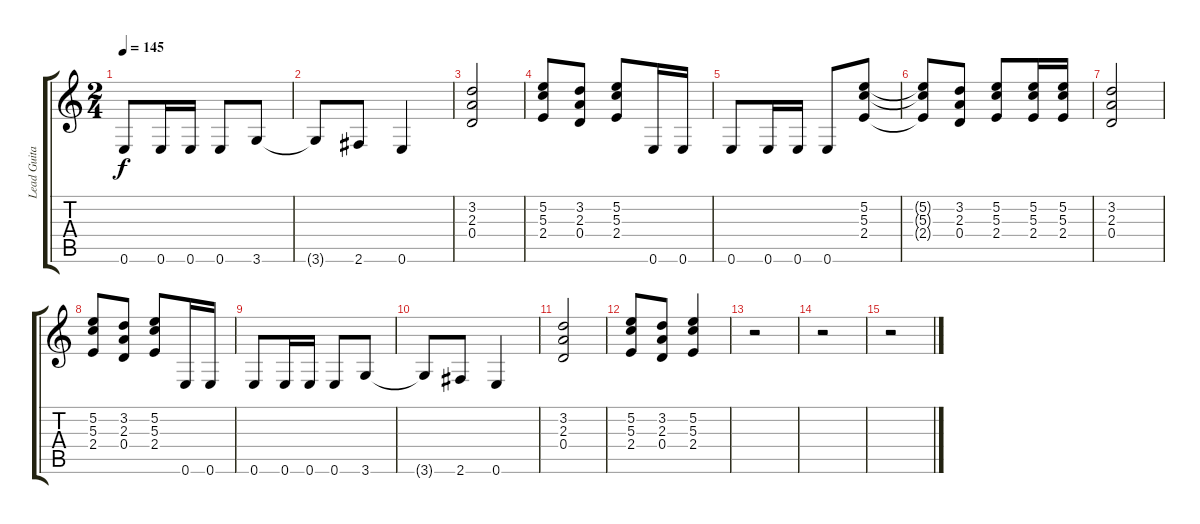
\track ("Lead Guitar" "Lead Guita") {instrument distortionguitar}
\staff {score tabs}
\tuning (E4 B3 G3 D3 A2 E2) {hide}
\ts (2 4)
\tempo 145
\clef g2
\ks c
0.6.8{dy f} 0.6.16 0.6.16 0.6.8 3.6.8 |
3.6{t}.8 2.6.8 0.6.4 |
(3.2 2.3 0.4).2 |
(5.2 5.3 2.4).8 (3.2 2.3 0.4).8 (5.2 5.3 2.4).8 0.6.16 0.6.16 |
0.6.8 0.6.16 0.6.16 0.6.8 (5.2 5.3 2.4).8 |
(5.2{t} 5.3{t} 2.4{t}).8 (3.2 2.3 0.4).8 (5.2 5.3 2.4).8 (5.2 5.3 2.4).16 (5.2 5.3 2.4).16 |
(3.2 2.3 0.4).2 |
(5.2 5.3 2.4).8 (3.2 2.3 0.4).8 (5.2 5.3 2.4).8 0.6.16 0.6.16 |
0.6.8 0.6.16 0.6.16 0.6.8 3.6.8 |
3.6{t}.8 2.6.8 0.6.4 |
(3.2 2.3 0.4).2 |
(5.2 5.3 2.4).8 (3.2 2.3 0.4).8 (5.2 5.3 2.4).4 |
r.2 |
r.2 |
r.2
